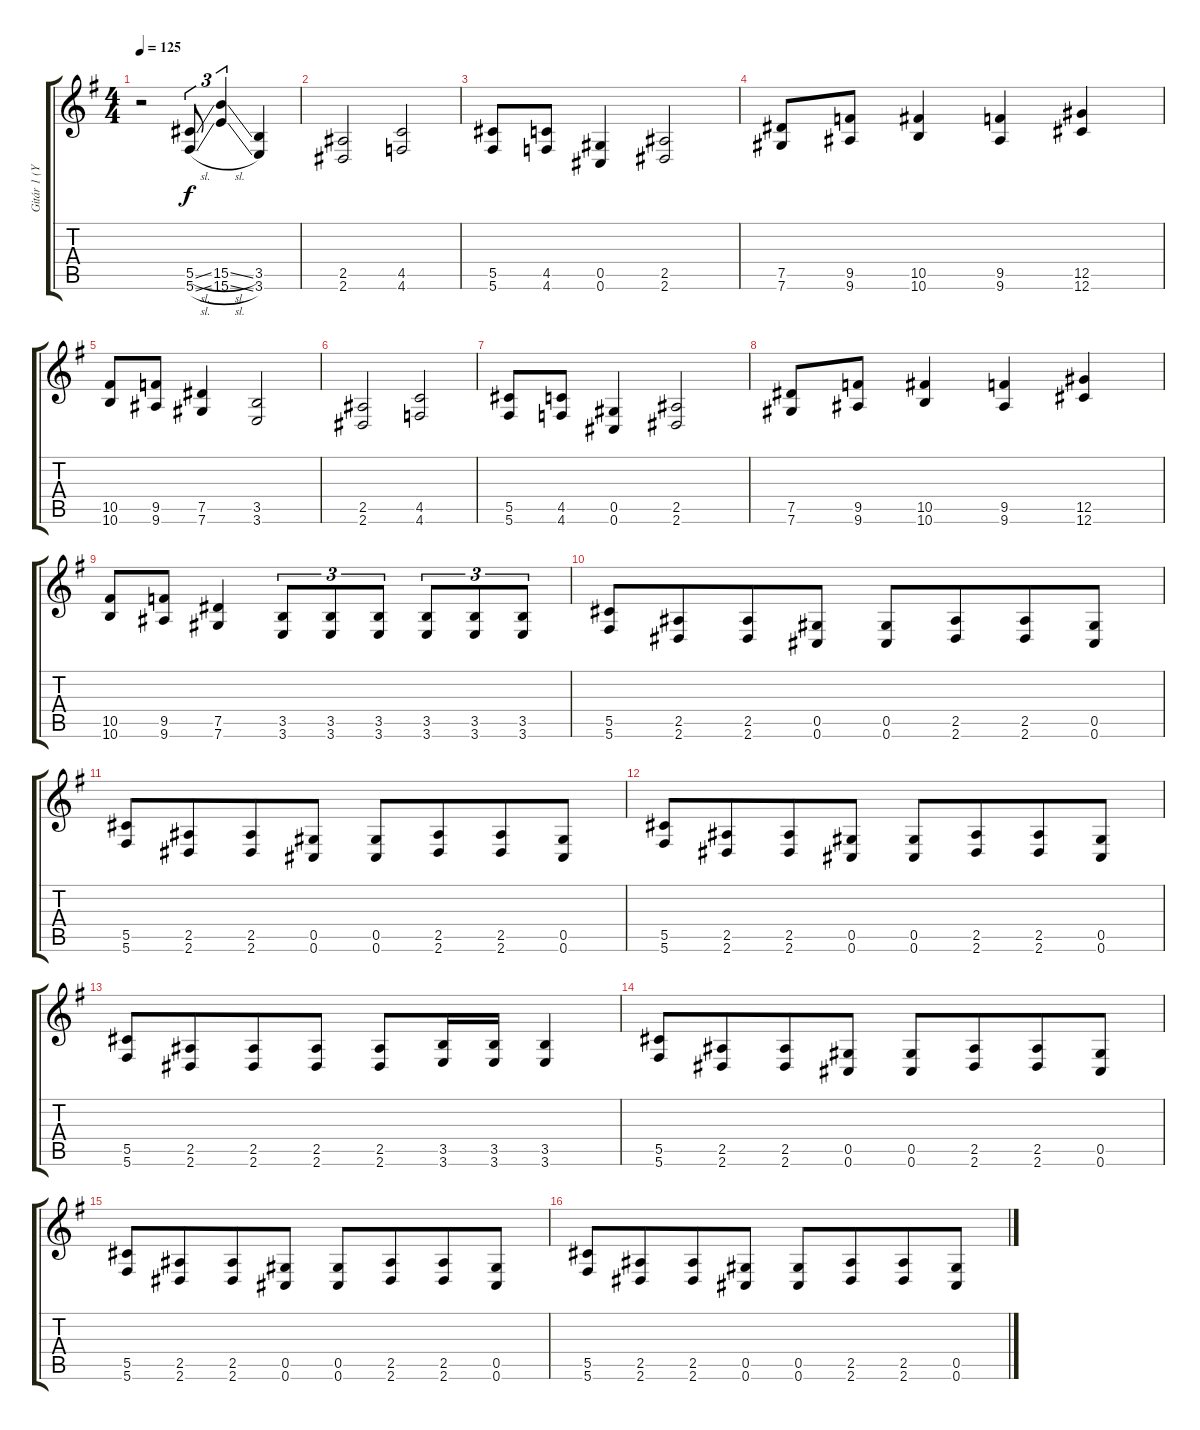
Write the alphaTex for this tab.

\track ("Gitár 1 (Yngwie Malmsteen)" "Gitár 1 (Y") {instrument distortionguitar}
\staff {score tabs}
\tuning (Eb4 Bb3 Gb3 Db3 Ab2 Db2) {hide}
\ts (4 4)
\tempo 125
\clef g2
\ks g
r.2{dy f} (5.5{sl} 5.6{sl}).8{tu (3 2)} (15.5{sl} 15.6{sl}).4{tu (3 2)} (3.5 3.6).4 |
(2.5 2.6).2 (4.5 4.6).2 |
(5.5 5.6).8 (4.5 4.6).8 (0.5 0.6).4 (2.5 2.6).2 |
(7.5 7.6).8 (9.5 9.6).8 (10.5 10.6).4 (9.5 9.6).4 (12.5 12.6).4 |
(10.5 10.6).8 (9.5 9.6).8 (7.5 7.6).4 (3.5 3.6).2 |
(2.5 2.6).2 (4.5 4.6).2 |
(5.5 5.6).8 (4.5 4.6).8 (0.5 0.6).4 (2.5 2.6).2 |
(7.5 7.6).8 (9.5 9.6).8 (10.5 10.6).4 (9.5 9.6).4 (12.5 12.6).4 |
(10.5 10.6).8 (9.5 9.6).8 (7.5 7.6).4 (3.5 3.6).8{tu (3 2)} (3.5 3.6).8{tu (3 2)} (3.5 3.6).8{tu (3 2)} (3.5 3.6).8{tu (3 2)} (3.5 3.6).8{tu (3 2)} (3.5 3.6).8{tu (3 2)} |
(5.5 5.6).8 (2.5 2.6).8{beam merge} (2.5 2.6).8 (0.5 0.6).8 (0.5 0.6).8 (2.5 2.6).8{beam merge} (2.5 2.6).8 (0.5 0.6).8 |
(5.5 5.6).8 (2.5 2.6).8{beam merge} (2.5 2.6).8 (0.5 0.6).8 (0.5 0.6).8 (2.5 2.6).8{beam merge} (2.5 2.6).8 (0.5 0.6).8 |
(5.5 5.6).8 (2.5 2.6).8{beam merge} (2.5 2.6).8 (0.5 0.6).8 (0.5 0.6).8 (2.5 2.6).8{beam merge} (2.5 2.6).8 (0.5 0.6).8 |
(5.5 5.6).8 (2.5 2.6).8{beam merge} (2.5 2.6).8 (2.5 2.6).8 (2.5 2.6).8 (3.5 3.6).16 (3.5 3.6).16 (3.5 3.6).4 |
(5.5 5.6).8 (2.5 2.6).8{beam merge} (2.5 2.6).8 (0.5 0.6).8 (0.5 0.6).8 (2.5 2.6).8{beam merge} (2.5 2.6).8 (0.5 0.6).8 |
(5.5 5.6).8 (2.5 2.6).8{beam merge} (2.5 2.6).8 (0.5 0.6).8 (0.5 0.6).8 (2.5 2.6).8{beam merge} (2.5 2.6).8 (0.5 0.6).8 |
(5.5 5.6).8 (2.5 2.6).8{beam merge} (2.5 2.6).8 (0.5 0.6).8 (0.5 0.6).8 (2.5 2.6).8{beam merge} (2.5 2.6).8 (0.5 0.6).8
